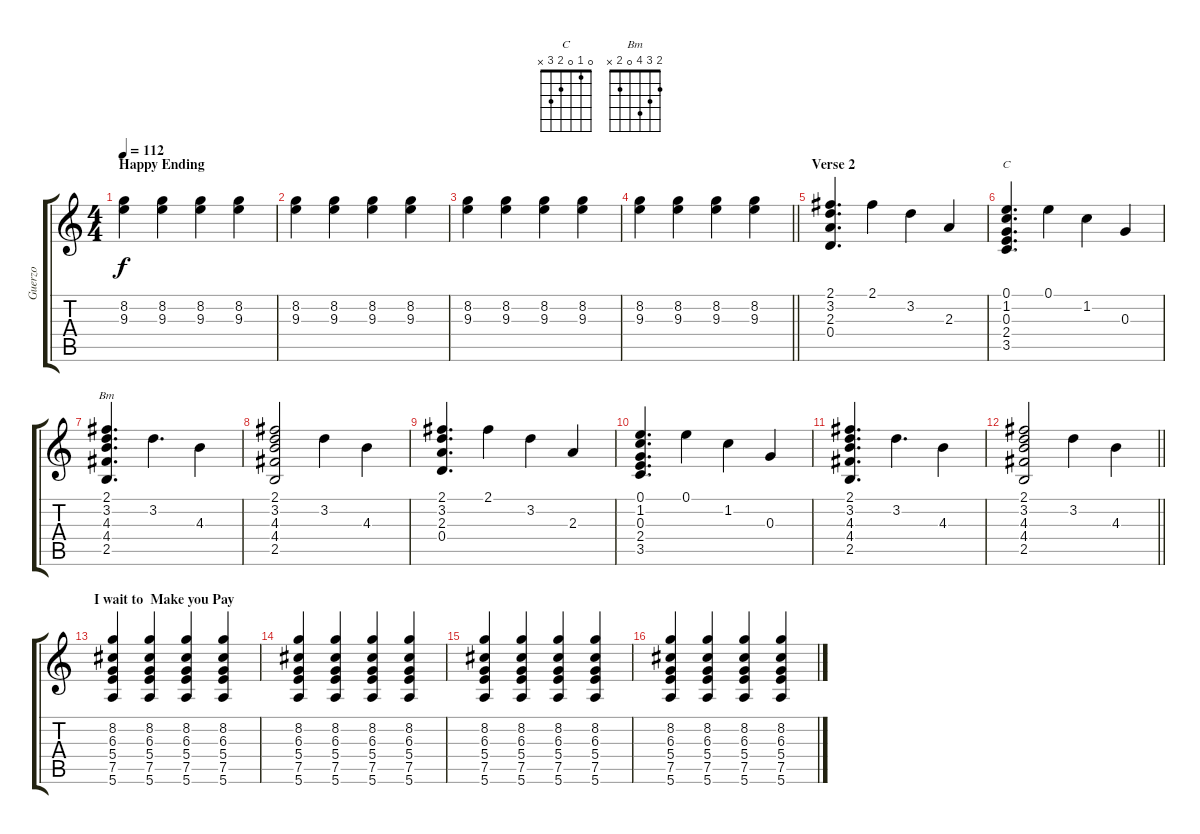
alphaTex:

\track ("Guerzo" "Guerzo") {instrument distortionguitar}
\staff {score tabs}
\tuning (E4 B3 G3 D3 A2 E2) {hide}
\chord ("C" 0 1 0 2 3 x)
\chord ("Bm" 2 3 4 0 2 x)
\ts (4 4)
\section ("" "Happy Ending")
\tempo 112
\clef g2
\ks c
(8.2 9.3).4{dy f} (8.2 9.3).4 (8.2 9.3).4 (8.2 9.3).4 |
(8.2 9.3).4 (8.2 9.3).4 (8.2 9.3).4 (8.2 9.3).4 |
(8.2 9.3).4 (8.2 9.3).4 (8.2 9.3).4 (8.2 9.3).4 |
\barLineRight lightlight
(8.2 9.3).4 (8.2 9.3).4 (8.2 9.3).4 (8.2 9.3).4 |
\section ("" "Verse 2")
(2.1 3.2 2.3 0.4).4{d} 2.1.4 3.2.4 2.3.4 |
(0.1 1.2 0.3 2.4 3.5).4{d ch "C"} 0.1.4 1.2.4 0.3.4 |
(2.1 3.2 4.3 4.4 2.5).4{d ch "Bm"} 3.2.4{d} 4.3.4 |
(2.1 3.2 4.3 4.4 2.5).2 3.2.4 4.3.4 |
(2.1 3.2 2.3 0.4).4{d} 2.1.4 3.2.4 2.3.4 |
(0.1 1.2 0.3 2.4 3.5).4{d} 0.1.4 1.2.4 0.3.4 |
(2.1 3.2 4.3 4.4 2.5).4{d} 3.2.4{d} 4.3.4 |
\barLineRight lightlight
(2.1 3.2 4.3 4.4 2.5).2 3.2.4 4.3.4 |
\section ("" "I wait to  Make you Pay")
(8.2 6.3 5.4 7.5 5.6).4 (8.2 6.3 5.4 7.5 5.6).4 (8.2 6.3 5.4 7.5 5.6).4 (8.2 6.3 5.4 7.5 5.6).4 |
(8.2 6.3 5.4 7.5 5.6).4 (8.2 6.3 5.4 7.5 5.6).4 (8.2 6.3 5.4 7.5 5.6).4 (8.2 6.3 5.4 7.5 5.6).4 |
(8.2 6.3 5.4 7.5 5.6).4 (8.2 6.3 5.4 7.5 5.6).4 (8.2 6.3 5.4 7.5 5.6).4 (8.2 6.3 5.4 7.5 5.6).4 |
(8.2 6.3 5.4 7.5 5.6).4 (8.2 6.3 5.4 7.5 5.6).4 (8.2 6.3 5.4 7.5 5.6).4 (8.2 6.3 5.4 7.5 5.6).4
